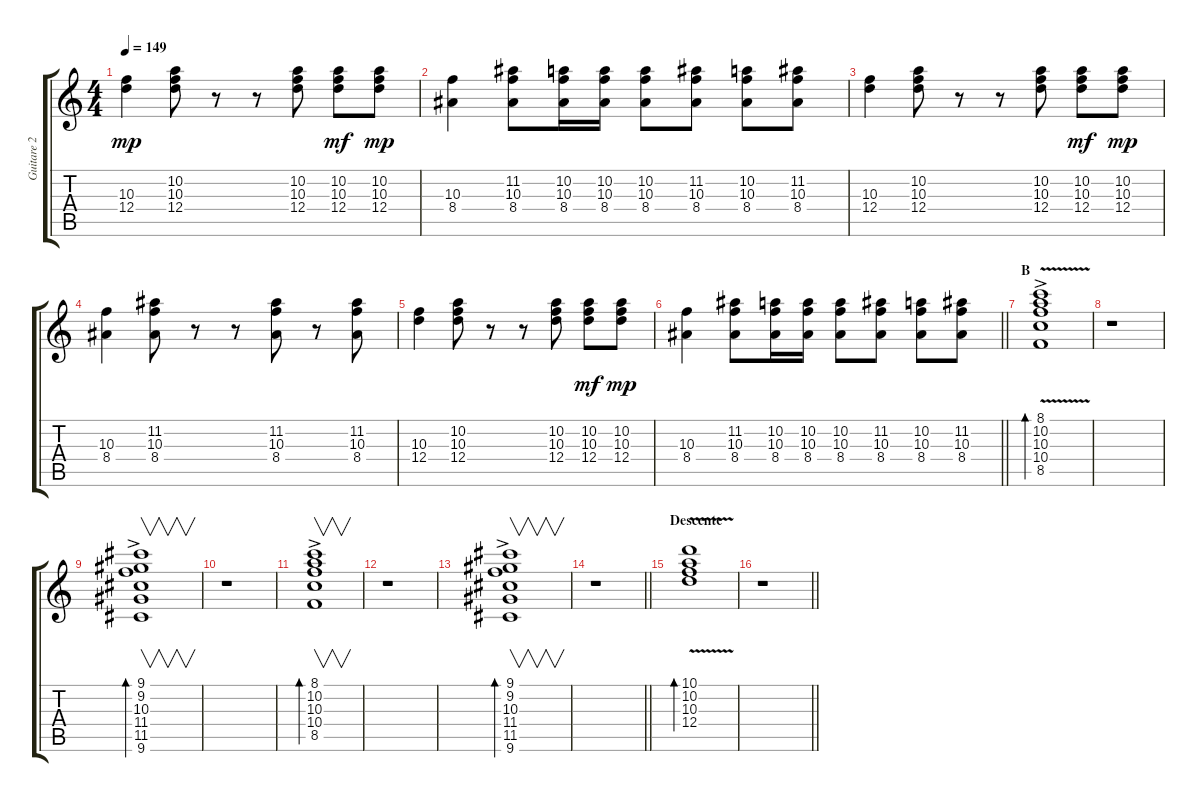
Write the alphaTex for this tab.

\track ("Guitare 2" "Guitare 2") {instrument electricguitarjazz}
\staff {score tabs}
\tuning (E4 B3 G3 D3 A2 E2) {hide}
\ts (4 4)
\tempo 149
\clef g2
\ks c
(10.3 12.4).4{dy mp} (10.2 10.3 12.4).8 r.8 r.8 (10.2 10.3 12.4).8 (10.2 10.3 12.4).8{dy mf} (10.2 10.3 12.4).8{dy mp} |
(10.3 8.4).4 (11.2 10.3 8.4).8 (10.2 10.3 8.4).16 (10.2 10.3 8.4).16 (10.2 10.3 8.4).8 (11.2 10.3 8.4).8 (10.2 10.3 8.4).8 (11.2 10.3 8.4).8 |
(10.3 12.4).4 (10.2 10.3 12.4).8 r.8 r.8 (10.2 10.3 12.4).8 (10.2 10.3 12.4).8{dy mf} (10.2 10.3 12.4).8{dy mp} |
(10.3 8.4).4 (11.2 10.3 8.4).8 r.8 r.8 (11.2 10.3 8.4).8 r.8 (11.2 10.3 8.4).8 |
(10.3 12.4).4 (10.2 10.3 12.4).8 r.8 r.8 (10.2 10.3 12.4).8 (10.2 10.3 12.4).8{dy mf} (10.2 10.3 12.4).8{dy mp} |
\barLineRight lightlight
(10.3 8.4).4 (11.2 10.3 8.4).8 (10.2 10.3 8.4).16 (10.2 10.3 8.4).16 (10.2 10.3 8.4).8 (11.2 10.3 8.4).8 (10.2 10.3 8.4).8 (11.2 10.3 8.4).8 |
\section ("" "B")
(8.1{ac} 10.2{ac} 10.3{v ac} 10.4{v} 8.5{ac}).1{bd 240} |
r.1 |
(9.1{ac} 9.2{ac} 10.3{ac} 11.4{ac} 11.5{ac} 9.6{ac}).1{v bd 240} |
r.1 |
(8.1{ac} 10.2{ac} 10.3{ac} 10.4{ac} 8.5{ac}).1{v bd 240} |
r.1 |
(9.1{ac} 9.2{ac} 10.3{ac} 11.4{ac} 11.5{ac} 9.6{ac}).1{v bd 240} |
\barLineRight lightlight
r.1 |
\section ("" "Descente")
(10.1 10.2 10.3 12.4{v}).1{bd 480} |
\barLineRight lightlight
r.1
